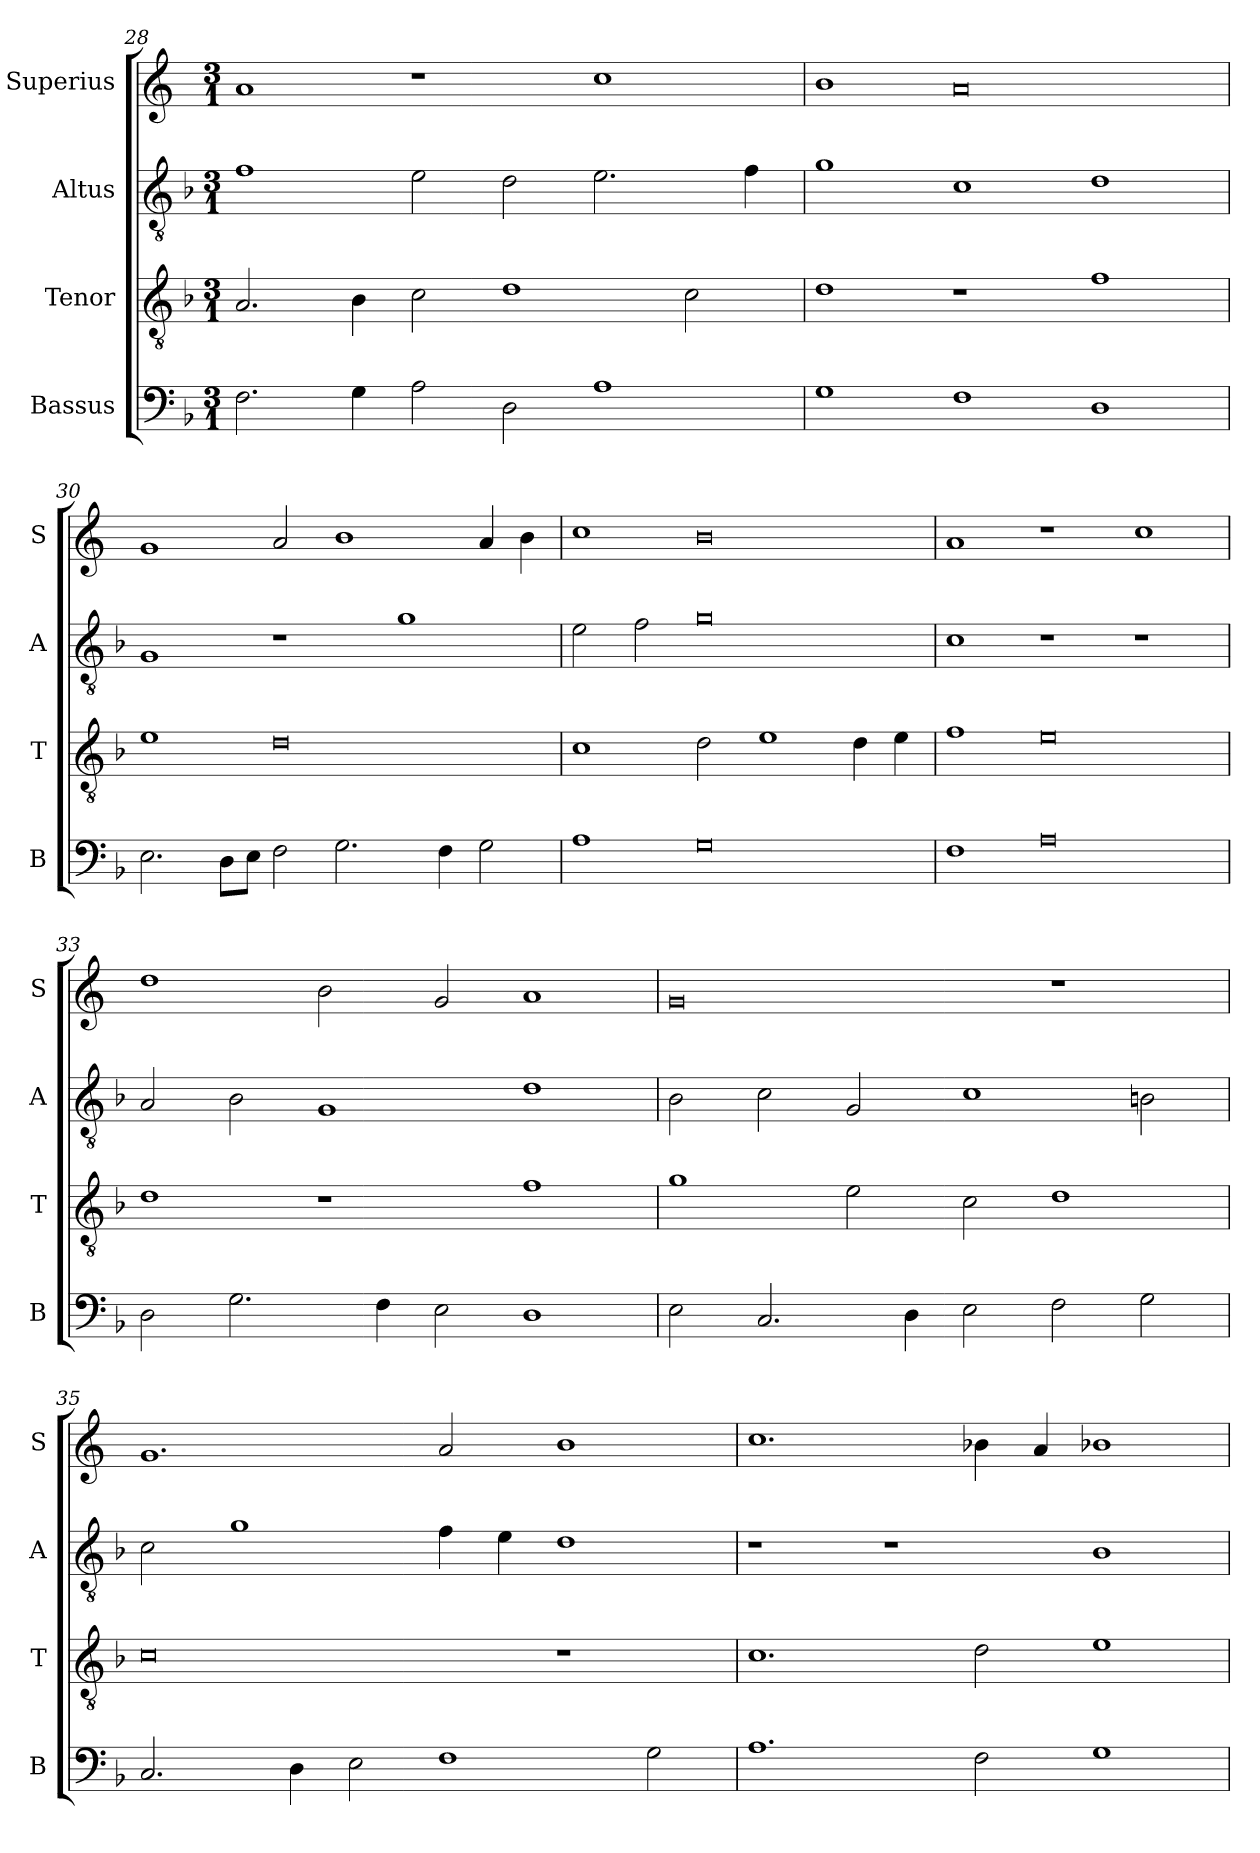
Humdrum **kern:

**kern	**kern	**kern	**kern
*part4	*part3	*part2	*part1
*staff4	*staff3	*staff2	*staff1
*I"Bassus	*I"Tenor	*I"Altus	*I"Superius
*I'B	*I'T	*I'A	*I'S
*clefF4	*clefGv2	*clefGv2	*clefG2
*k[b-]	*k[b-]	*k[b-]	*k[]
*M3/1	*M3/1	*M3/1	*M3/1
=28	=28	=28	=28
2.F\	2.A/	1f	1a
4G\	4B-\	.	.
2A\	2c\	2e\	1r
2D\	1d	2d\	.
1A	.	2.e\	1cc
.	2c\	.	.
.	.	4f\	.
=29	=29	=29	=29
1G	1d	1g	1b
1F	1r	1c	0a
1D	1f	1d	.
=30	=30	=30	=30
2.E\	1e	1G	1g
8D\L	.	.	.
8E\J	.	.	.
2F\	0d	1r	2a/
2.G\	.	.	1b
.	.	1g	.
4F\	.	.	.
2G\	.	.	4a/
.	.	.	4b\
=31	=31	=31	=31
1A	1c	2e\	1cc
.	.	2f\	.
0G	2d\	0g	0b
.	1e	.	.
.	4d\	.	.
.	4e\	.	.
=32	=32	=32	=32
1F	1f	1c	1a
0A	0e	1r	1r
.	.	1r	1cc
=33	=33	=33	=33
2D\	1d	2A/	1dd
2.G\	.	2B-\	.
.	1r	1G	2b\
4F\	.	.	.
2E\	.	.	2g/
1D	1f	1d	1a
=34	=34	=34	=34
2E\	1g	2B-\	0g
2.C/	.	2c\	.
.	2e\	2G/	.
4D\	.	.	.
2E\	2c\	1c	.
2F\	1d	.	1r
2G\	.	2Bn\	.
=35	=35	=35	=35
2.C/	0c	2c\	1.g
.	.	1g	.
4D\	.	.	.
2E\	.	.	.
1F	.	4f\	2a/
.	.	4e\	.
.	1r	1d	1b
2G\	.	.	.
=36	=36	=36	=36
1.A	1.c	1r	1.cc
.	.	1r	.
2F\	2d\	.	4b-X\
.	.	.	4a/
1G	1e	1B-	1b-X
=	=	=	=
*-	*-	*-	*-
